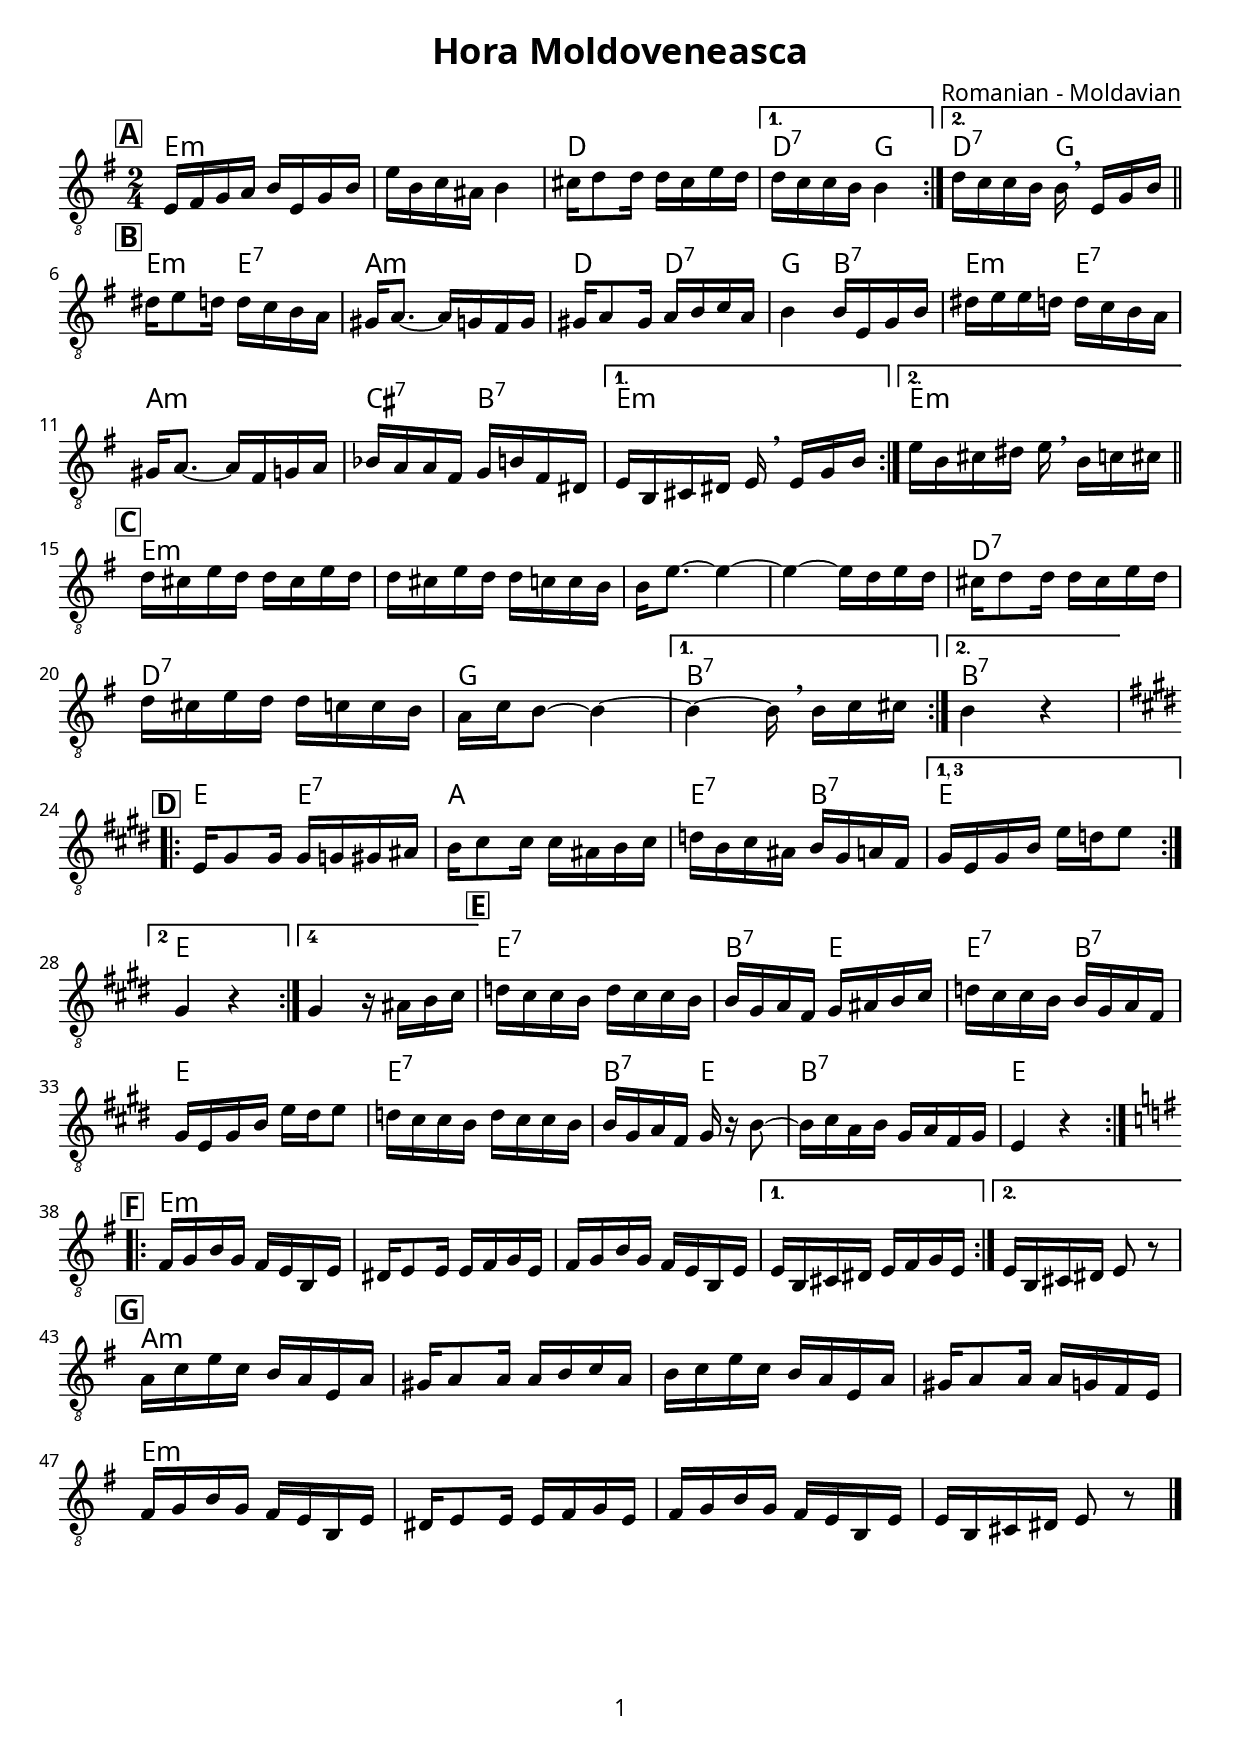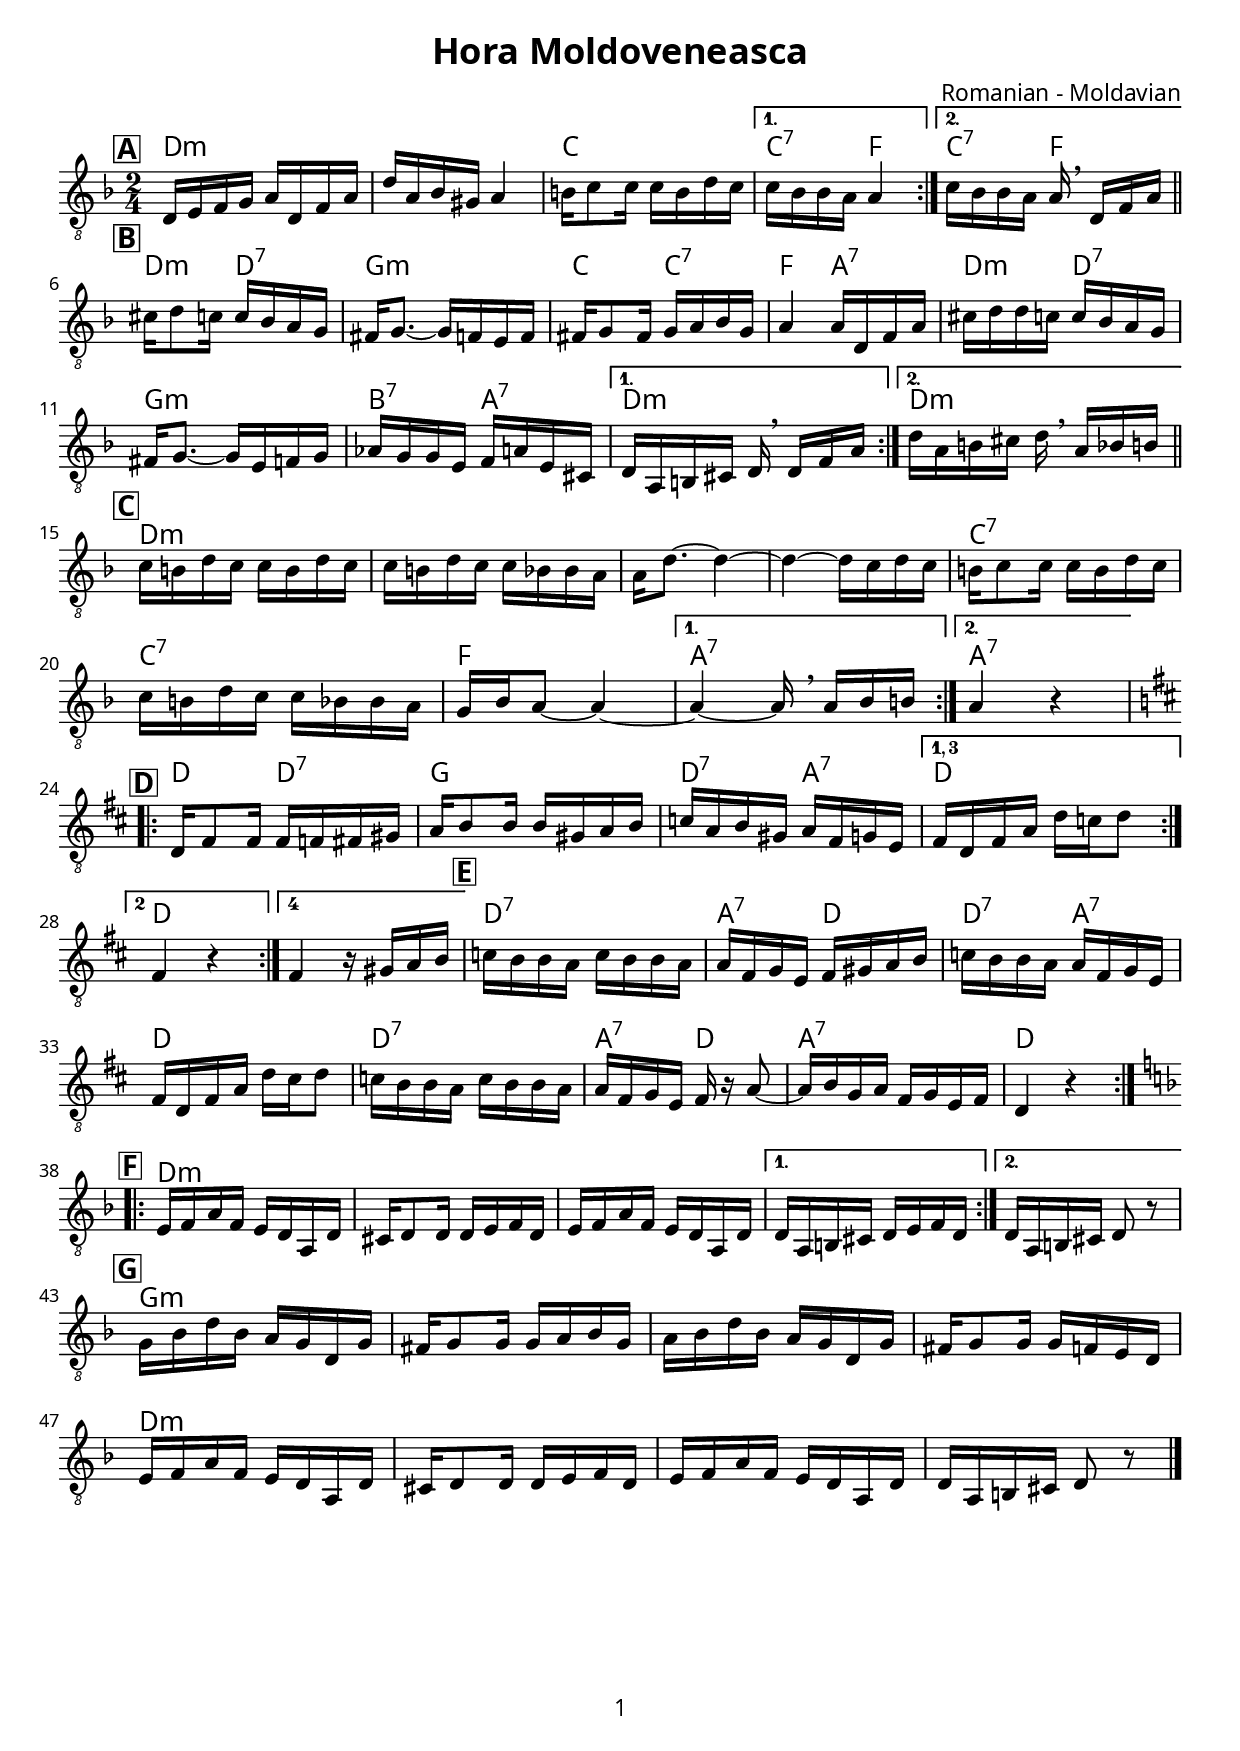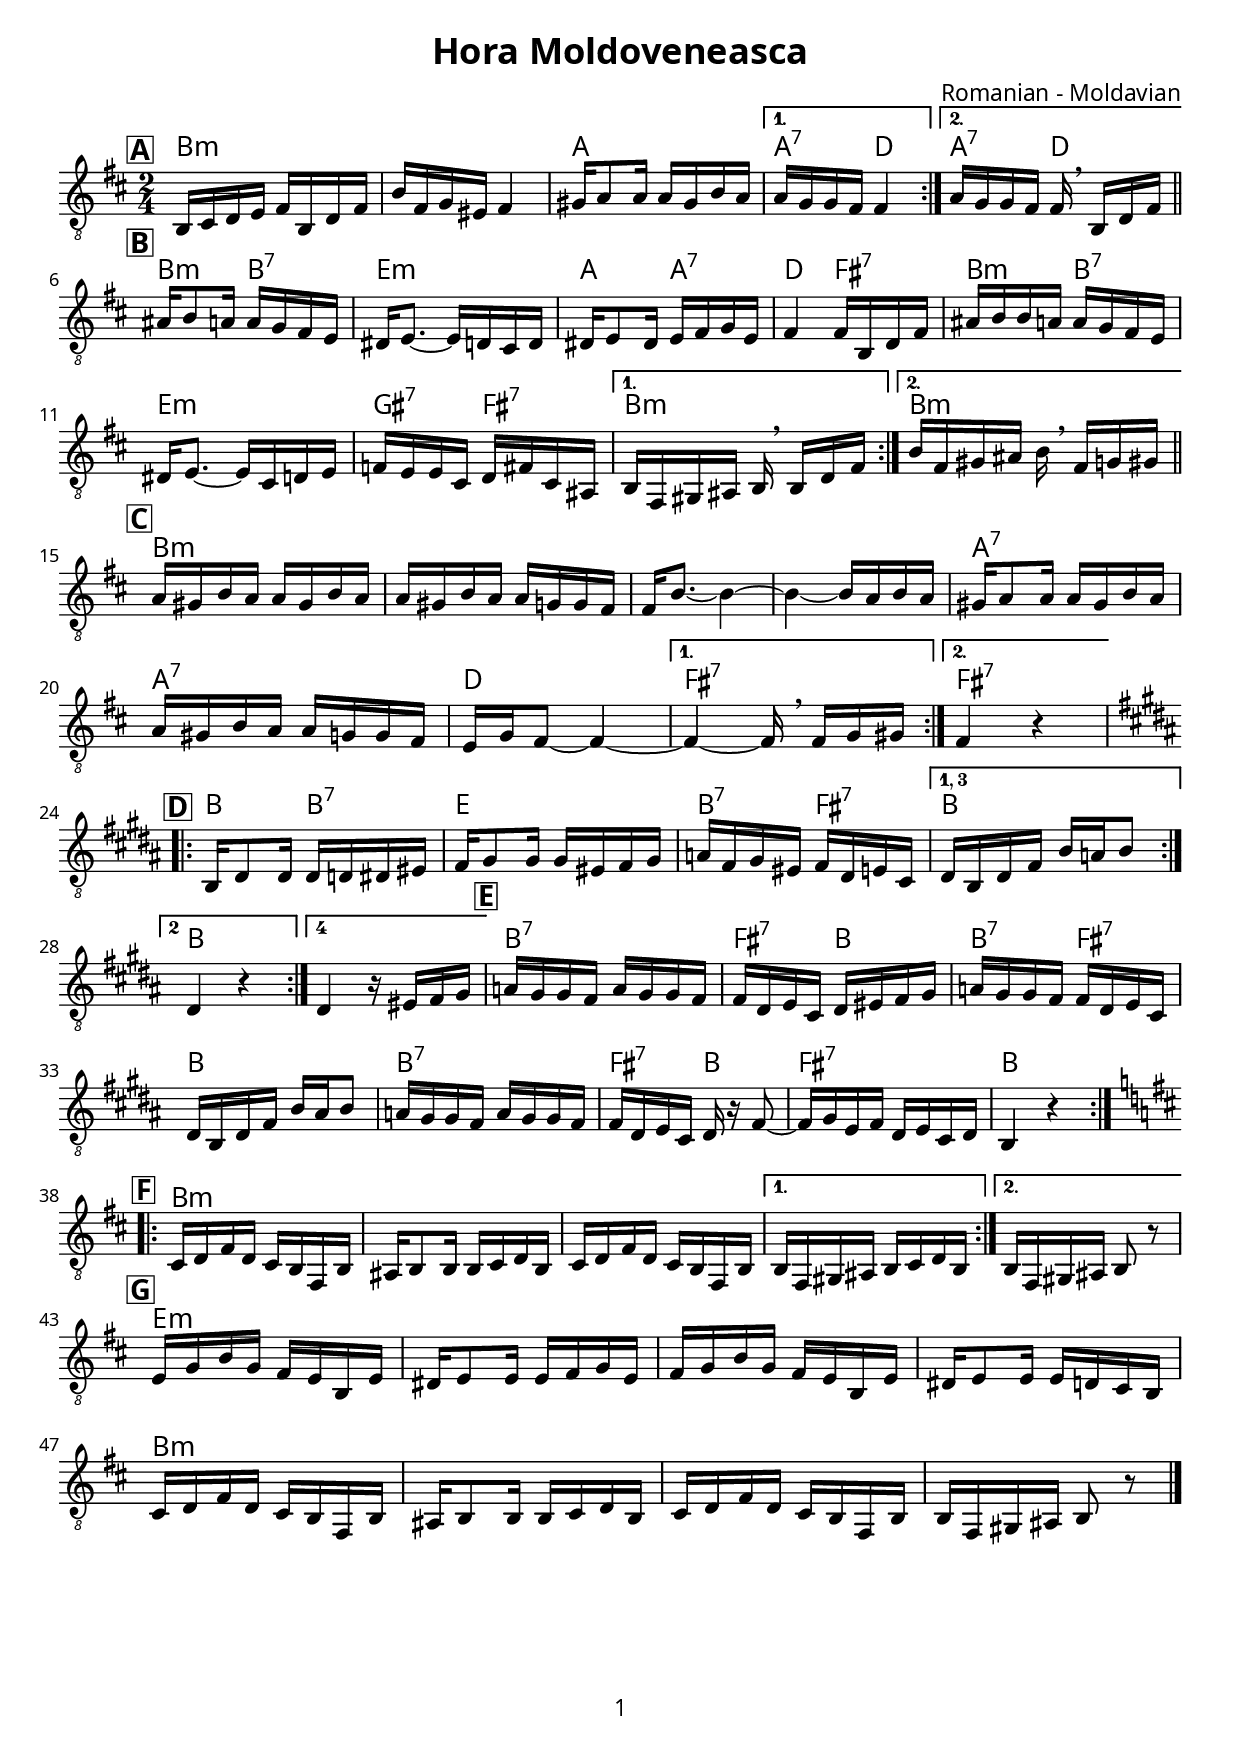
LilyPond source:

% {{{ PARAMETRI
  myTitle = "Hora Moldoveneasca"
  mySubTitle = "Romanian - Moldavian"
  myKey = \key f \major
  myTime = \time 2/4 
  myTempo =  #(ly:make-moment 190 4)
% }}}

% INTESTAZIONE {{{
\version "2.18.2"

\header {
  title = \myTitle
  composer = \mySubTitle
}

\paper{
  print-first-page-number = ##t
  oddHeaderMarkup = \markup \null
  evenHeaderMarkup = \markup \null
  oddFooterMarkup = \markup {
    \fill-line {
      \on-the-fly \print-page-number-check-first
      \fromproperty #'page:page-number-string
    }
  }
  evenFooterMarkup = \oddFooterMarkup
  #(set-global-staff-size 10)
  myStaffSize = #20
  fonts = #(make-pango-font-tree
  "FontAwesome"
  "FontAwesome"
  "FontAwesome"
  (/ myStaffSize 20))
}

global = {
  \myKey
  \numericTimeSignature
  \myTime
  \set Score.markFormatter = #format-mark-box-alphabet
}
\layout { indent = #0 }
%}}}

% {{{ PARTE A
  temaA = {
    \repeat volta 2 {
      d16 e f g a d, f a | d a bes gis a4 | b16 c8 c16 c b d c |
    } 
    \alternative{
      { c bes bes a a4 |}
      { c16 bes bes a a16 \breathe d,16 f a |}
    }
  }

  accordiA = \chordmode{
    \repeat volta 2 {
      d2:m | d2:m | c2 |
    } 
    \alternative{
      {c4:7 f4 |}
      {c4:7 f4 |}
    }
  }
% }}}

% {{{ PARTE B
  temaB = {
    \repeat volta 2 {
      cis16 d8 c16 c bes a g | fis16 g8.~ g16 f e f | fis16 g8 fis16 g a bes g | a4 a16 d, f a | 
      cis d d c c bes a g | fis16 g8.~ g16 e f g | aes g g e f a e cis |
    } 
    \alternative{
      {d16 a b cis d \breathe d f a |}
      {d16 a b cis d \breathe a bes b |}
    }
  }

  accordiB = \chordmode{
    \repeat volta 2 {
      d4:m d4:7 | g2:m | c4 c4:7 | f4 a4:7 | 
      d4:m d4:7 | g2:m | b4:7 a4:7 |
    } 
    \alternative{
      {d2:m|}
      {d2:m|}
    }
  }
% }}}

% {{{ PARTE C
  temaC = {
    \repeat volta 2 {
      c16 b d c c b d c | c b d c c bes bes a | a d8.~ d4~ | d4~ d16 c d c |
      b16 c8 c16 c b d c | c b d c c bes bes a | g bes a8~ a4~ | 
    } 
    \alternative{
      {a4~ a16 \breathe a16 bes b |}
      {a4 r4 |}
    }
  }

  accordiC = \chordmode{
    \repeat volta 2 {
      d2:m | d2:m | d2:m | d2:m | 
      c2:7 | c2:7 | f2 |
    } 
    \alternative{
      {a2:7|}
      {a2:7|}
    }
  }
% }}}

% {{{ PARTE D
  temaD = {
    \bar "||"
    \key d \major
    \bar ".|:"
    d,16 fis8 fis16 fis f fis gis | a16 b8 b16 b gis a b | c a b gis a fis g e |
    \set Score.repeatCommands = #'((volta "1, 3"))
    {fis16 d fis a d c d8 |}
    \set Score.repeatCommands = #'((volta "2") end-repeat)
    {fis,4 r4|}
    \set Score.repeatCommands = #'((volta "4") end-repeat)
    {fis4 r16 gis16 a b |}
    \set Score.repeatCommands = #'((volta #f))
  }

  accordiD = \chordmode{
    d4 d4:7 | g2 | d4:7 a4:7 |  
    {d2 |}
    {d2 |}
    {d2 |}
  }
% }}}

% {{{ PARTE E
  temaE = {
    \repeat volta 2 {
      c16 b b a c b b a | a fis g e fis gis a b | c b b a a fis g e | fis d fis a d cis d8 |
      c16 b b a c b b a | a fis g e fis16 r a8~ | a16 b g a fis g e fis | d4 r4 |
    } 
  }

  accordiE = \chordmode{
    \repeat volta 2 { d2:7 | a4:7 d4 | d4:7 a4:7 | d2 | d2:7 | a4:7 d4 | a2:7 | d2 | } 
  }
% }}}

% {{{ PARTE F
  temaF = {
    \key f \major

    \repeat volta 2 {
      e16 f a f e d a d | cis d8 d16 d e f d | e f a f e d a d | 
    } 
    \alternative{
      {d a b cis d e f d |}
      {d a b cis d8 r8 |}
    }
  }

  accordiF = \chordmode{
    \repeat volta 2 {
      d2:m | d2:m | d2:m | 
    } 
    \alternative{
      {d2:m|}
      {d2:m|}
    }
  }
% }}}

% {{{ PARTE G
  temaG = {
    g16 bes d bes a g d g | fis g8 g16 g a bes g | a bes d bes a g d g | fis g8 g16 g f e d |
    e f a f e d a d | cis d8 d16 d e f d | e f a f e d a d | d a b cis d8 r8 |
  }

  accordiG = \chordmode{
    g2:m | g2:m | g2:m | g2:m | 
    d2:m | d2:m | d2:m | d2:m | 
  }
% }}}

% LYRICS {{{
testoCompleto=\markup {
}
% }}}

% SCORE {{{
tema = \relative c {
  \mark \default
  \temaA \break \bar "||"
  \mark \default
  \temaB \break \bar "||"
  \mark \default
  \temaC \break \bar "||"
  \mark \default
  \temaD 
  \mark \default
  \temaE 
  \mark \default
  \temaF \break
  \mark \default
  \temaG 
  \bar "|."
}

chordsPart ={
  \new ChordNames {
    \set chordChanges = ##t
    \accordiA
    \accordiB
    \accordiC
    \accordiD
    \accordiE
    \accordiF
    \accordiG
  }
}

temaPart = \new Staff \with {
  instrumentName = ""
  midiInstrument = "piano"
} { \clef "treble_8" \global \tema }

scoreContent = << 
  \chordsPart
  \temaPart
>>
%}}}

% {{{ BOOKS
  \book{
    \bookOutputSuffix "C"
    \score {
      \scoreContent
      \layout {}
      \midi { \context { \Score tempoWholesPerMinute = #(ly:make-moment 190 4) } }
    }
    \testoCompleto
  }

  \book{
    \bookOutputSuffix "Bb"
    \score { \transpose c d {\scoreContent} }
    \testoCompleto
  }

  \book{
    \bookOutputSuffix "Eb"
    \score { \transpose ees c { \scoreContent } }
    \testoCompleto
  }
% }}}
